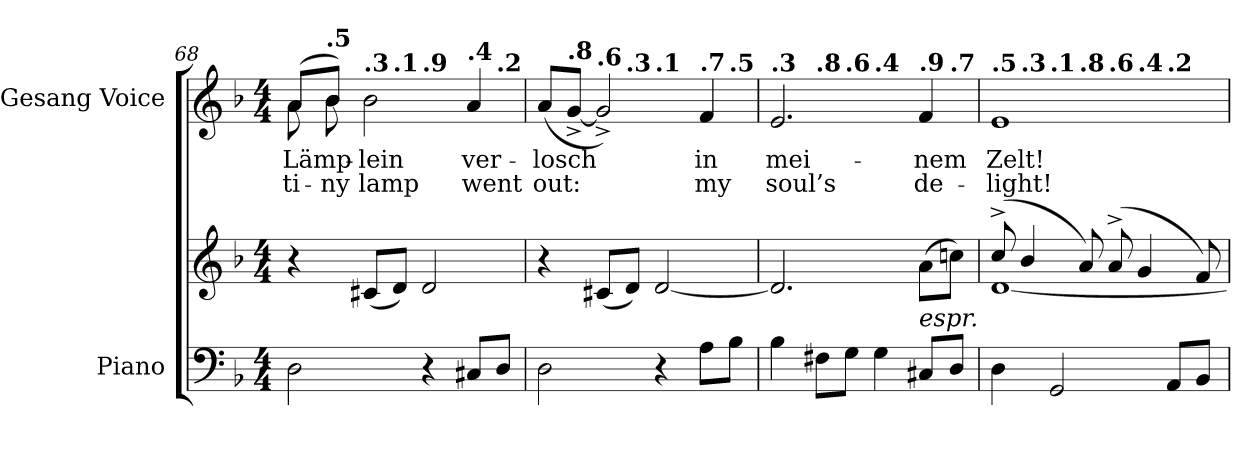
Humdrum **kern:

**kern	**kern	**kern	**text	**text
*part2	*part2	*part1	*part1	*part1
*staff3	*staff2	*staff1	*staff1	*staff1
*I"Piano	*	*I"Gesang Voice	*	*
*I'Pno	*	*	*	*
!!LO:PB:g=z
*clefF4	*clefG2	*clefG2	*	*
*k[b-]	*k[b-]	*k[b-]	*	*
*M4/4	*M4/4	*M4/4	*	*
*MM64	*MM64	*MM64	*	*
=68	=68	=68	=68	=68
!	!	!LO:TX:a:i:t=ritornare al Tempo I.	!	!
!	!	!LO:TX:a:t=zum Tempo I. zurückkehrend	!	!
!	!	!LO:TX:a:B:t=.8	!	!
!	!	!	!LO:LY:b	!LO:LY:b
*	*	*^	*	*
*	*	*	*^	*	*
2D\	4r	(>8a/L	8a\	4.ryy	Lämp-	ti-
*	*	*MM64	*	*	*	*
!	!	!LO:TX:a:B:t=.5	!	!	!	!
!	!	!	!	!	!	!LO:LY:b
.	.	8b-/J)	8b-\	.	.	-ny
*	*	*MM64	*	*	*	*
!	!	!LO:TX:a:B:t=.3	!	!	!	!
!	!	!	!	!	!LO:LY:b	!LO:LY:b
.	(<8c#X/L	2b-\	4rffyy	.	-lein	lamp
*	*	*MM64	*	*	*	*
!	!	!	!	!LO:TX:a:B:t=.1	!	!
.	8d/J)	.	.	2ryy	.	.
*	*	*MM63	*	*	*	*
!	!	!	!LO:TX:a:B:t=.9	!	!	!
4r	2d/	.	2ryy	.	.	.
*	*	*MM63	*	*	*	*
!	!	!LO:TX:a:B:t=.4	!	!	!	!
!	!	!	!	!	!LO:LY:b	!LO:LY:b
8C#X/L	.	4a/	.	.	ver-	went
*	*	*MM63	*	*	*	*
!	!	!	!	!LO:TX:a:B:t=.2	!	!
8D/J	.	.	.	8ryy	.	.
=69	=69	=69	=69	=69	=69	=69
*	*	*MM63	*	*	*	*
!	!	!	!	!	!LO:LY:b	!LO:LY:b
2D\	4r	(<8a/L	4.ryy	2ryy	-losch	out:
*	*	*MM62	*	*	*	*
!	!	!LO:TX:a:B:t=.8	!	!	!	!
.	.	[8g^/J	.	.	.	.
*	*	*MM62	*	*	*	*
!	!	!LO:TX:a:B:t=.6	!	!	!	!
.	(<8c#X/L	2g^/])	.	.	.	.
*	*	*MM62	*	*	*	*
!	!	!	!LO:TX:a:B:t=.3	!	!	!
.	8d/J)	.	2ryy	.	.	.
*	*	*MM62	*	*	*	*
!	!	!	!	!LO:TX:a:B:t=.1	!	!
4r	[2d/	.	.	2ryy	.	.
*	*	*MM61	*	*	*	*
!	!	!LO:TX:a:B:t=.7	!	!	!	!
!	!	!	!	!	!LO:LY:b	!LO:LY:b
8A\L	.	4f/	.	.	in	my
*	*	*MM61	*	*	*	*
!	!	!	!LO:TX:a:B:t=.5	!	!	!
8B-\J	.	.	8ryy	.	.	.
*	*	*v	*v	*v	*	*
=70	=70	=70	=70	=70
*	*	*MM61	*	*
*	*	*^	*	*
*	*	*	*^	*	*
!	!	!LO:TX:a:B:t=.3	!	!	!	!
!	!	!	!	!	!LO:LY:b	!LO:LY:b
*	*	*	*	*^	*	*
4B-\	2.d/]	2.e/	4ryy	4.ryy	2ryy	mei-	soul’s
*	*	*MM60	*	*	*	*	*
!	!	!	!LO:TX:a:B:t=.8	!	!	!	!
8F#X\L	.	.	2.ryy	.	.	.	.
*	*	*MM60	*	*	*	*	*
!	!	!	!	!LO:TX:a:B:t=.6	!	!	!
8G\J	.	.	.	2ryy	.	.	.
*	*	*MM60	*	*	*	*	*
!	!	!	!	!	!LO:TX:a:B:t=.4	!	!
4G\	.	.	.	.	2ryy	.	.
*	*	*MM59	*	*	*	*	*
!	!	!LO:TX:a:B:t=.9	!	!	!	!	!
!LO:TX:a:i:t=espr.	!	!	!	!	!	!	!
!	!	!	!	!	!	!LO:LY:b	!LO:LY:b
8C#X/L	(>8a\L	4f/	.	.	.	-nem	de-
*	*	*MM59	*	*	*	*	*
!	!	!	!	!LO:TX:a:B:t=.7	!	!	!
8D/J	8ccn\J)	.	.	8ryy	.	.	.
*	*	*v	*v	*v	*v	*	*
=71	=71	=71	=71	=71
*	*	*MM59	*	*
*	*^	*^	*	*
*	*	*	*	*^	*	*
*	*	*	*	*	*^	*	*
!	!	!	!LO:TX:a:B:t=.5	!	!	!	!	!
!	!	!	!	!	!	!	!LO:LY:b	!LO:LY:b
*	*	*	*	*^	*^	*^	*	*
*	*	*	*	*	*	*	*	*	*	*	*
4D\	(>8cc^/	[1d	1e	8ryy	4ryy	4.ryy	2ryy	2ryy	2.ryy	Zelt!	-light!
*	*	*	*MM59	*	*	*	*	*	*	*	*
!	!	!	!	!LO:TX:a:B:t=.3	!	!	!	!	!	!	!
.	4b-/	.	.	2..ryy	.	.	.	.	.	.	.
*	*	*	*MM59	*	*	*	*	*	*	*	*
!	!	!	!	!	!LO:TX:a:B:t=.1	!	!	!	!	!	!
2GG/	.	.	.	.	2.ryy	.	.	.	.	.	.
*	*	*	*MM58	*	*	*	*	*	*	*	*
!	!	!	!	!	!	!LO:TX:a:B:t=.8	!	!	!	!	!
.	8a/)	.	.	.	.	2ryy	.	.	.	.	.
*	*	*	*MM58	*	*	*	*	*	*	*	*
!	!	!	!	!	!	!	!LO:TX:a:B:t=.6	!	!	!	!
.	(>8a^/	.	.	.	.	.	2ryy	8ryy	.	.	.
*	*	*	*MM58	*	*	*	*	*	*	*	*
!	!	!	!	!	!	!	!	!LO:TX:a:B:t=.4	!	!	!
.	4g/	.	.	.	.	.	.	4.ryy	.	.	.
*	*	*	*MM58	*	*	*	*	*	*	*	*
!	!	!	!	!	!	!	!	!	!LO:TX:a:B:t=.2	!	!
8AA/L	.	.	.	.	.	.	.	.	4ryy	.	.
*	*	*	*MM58	*	*	*	*	*	*	*	*
8BB-/J	8f/)	.	.	.	.	8ryy	.	.	.	.	.
*	*v	*v	*	*	*	*	*	*	*	*	*
*	*	*v	*v	*v	*v	*v	*v	*v	*	*
=	=	=	=	=
*-	*-	*-	*-	*-
